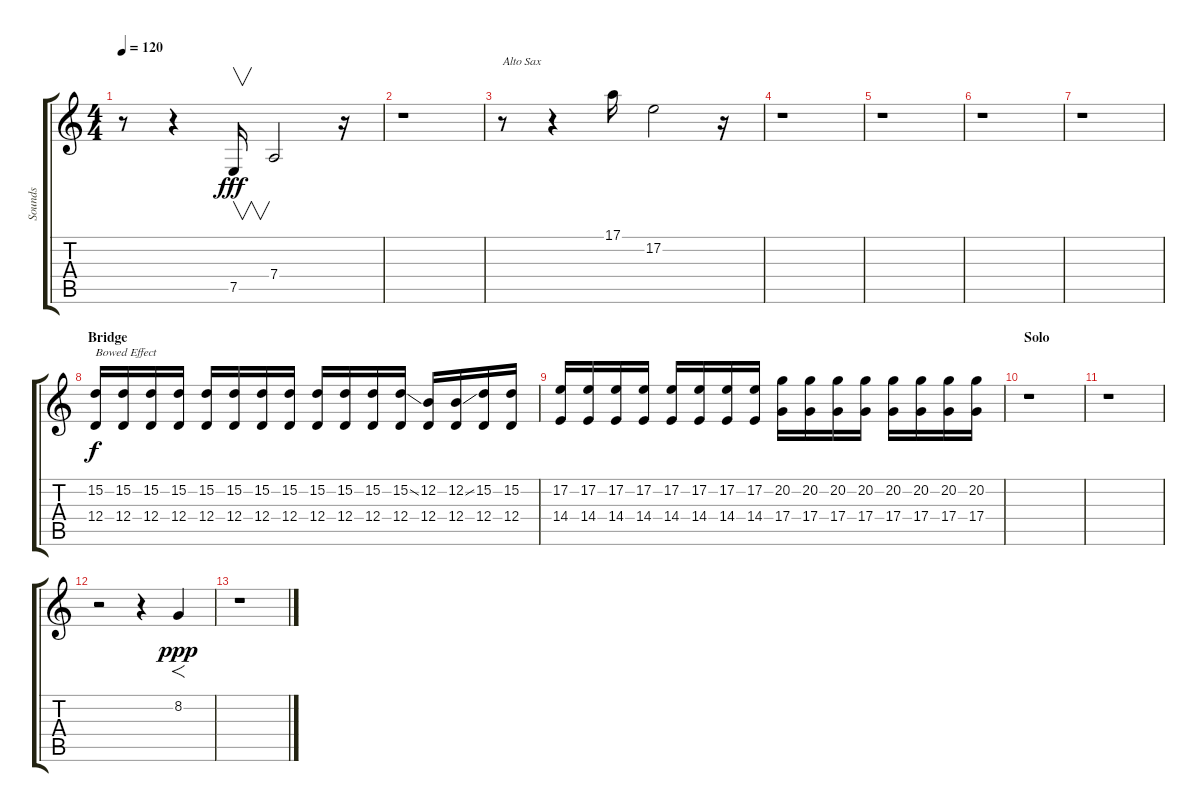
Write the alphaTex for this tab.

\track ("Sounds" "Sounds") {instrument marimba}
\staff {score tabs}
\tuning (E4 B3 G3 D3 A2 E2) {hide}
\ts (4 4)
\tempo 120
\clef g2
\ks c
r.8{dy fff} r.4 7.5.16{v} 7.4.2 r.16 |
r.1 |
r.8{txt "Alto Sax" instrument altosax} r.4 17.1.16 17.2.2 r.16 |
r.1 |
r.1 |
r.1 |
r.1 |
\section ("" "Bridge")
(15.2 12.4).16{txt "Bowed Effect" dy f instrument pad5bowed} (15.2 12.4).16 (15.2 12.4).16 (15.2 12.4).16 (15.2 12.4).16 (15.2 12.4).16 (15.2 12.4).16 (15.2 12.4).16 (15.2 12.4).16 (15.2 12.4).16 (15.2 12.4).16 (15.2{ss} 12.4).16 (12.2 12.4).16 (12.2{ss} 12.4).16 (15.2 12.4).16 (15.2 12.4).16 |
(17.2 14.4).16 (17.2 14.4).16 (17.2 14.4).16 (17.2 14.4).16 (17.2 14.4).16 (17.2 14.4).16 (17.2 14.4).16 (17.2 14.4).16 (20.2 17.4).16 (20.2 17.4).16 (20.2 17.4).16 (20.2 17.4).16 (20.2 17.4).16 (20.2 17.4).16 (20.2 17.4).16 (20.2 17.4).16 |
\section ("" "Solo")
r.1 |
r.1 |
r.2 r.4 8.2.4{f dy ppp} |
r.1
